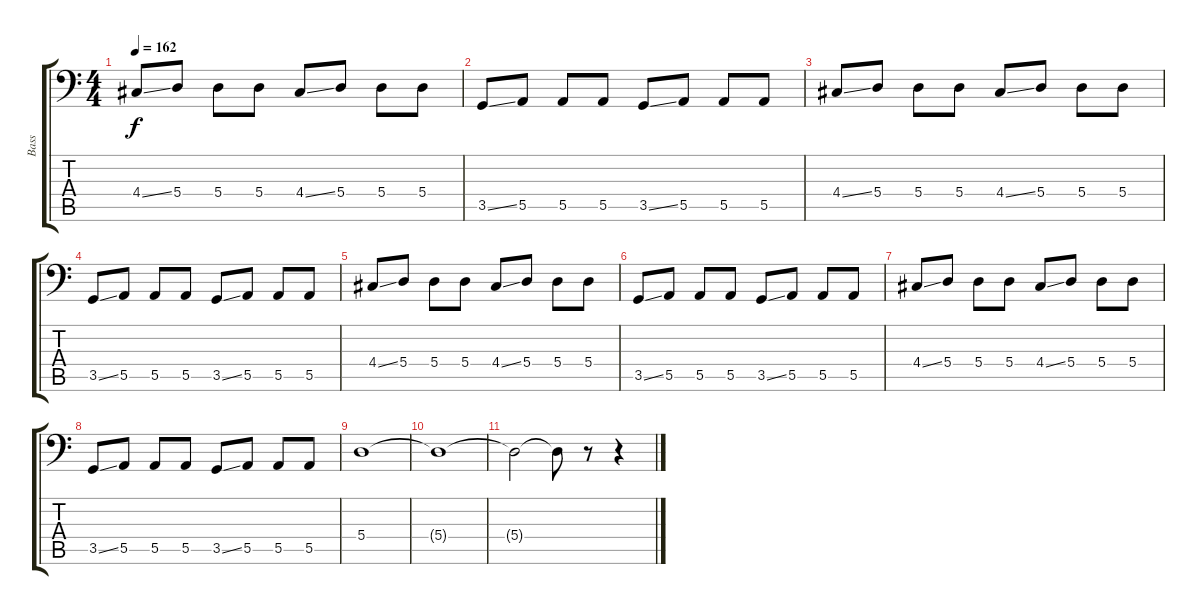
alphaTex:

\track ("Bass" "Bass") {instrument electricbasspick}
\staff {score tabs}
\tuning (C3 G2 D2 A1 E1 B0) {hide}
\ts (4 4)
\tempo 162
\clef f4
\ks c
4.4{ss}.8{dy f} 5.4.8 5.4.8 5.4.8 4.4{ss}.8 5.4.8 5.4.8 5.4.8 |
3.5{ss}.8 5.5.8 5.5.8 5.5.8 3.5{ss}.8 5.5.8 5.5.8 5.5.8 |
4.4{ss}.8 5.4.8 5.4.8 5.4.8 4.4{ss}.8 5.4.8 5.4.8 5.4.8 |
3.5{ss}.8 5.5.8 5.5.8 5.5.8 3.5{ss}.8 5.5.8 5.5.8 5.5.8 |
4.4{ss}.8 5.4.8 5.4.8 5.4.8 4.4{ss}.8 5.4.8 5.4.8 5.4.8 |
3.5{ss}.8 5.5.8 5.5.8 5.5.8 3.5{ss}.8 5.5.8 5.5.8 5.5.8 |
4.4{ss}.8 5.4.8 5.4.8 5.4.8 4.4{ss}.8 5.4.8 5.4.8 5.4.8 |
3.5{ss}.8 5.5.8 5.5.8 5.5.8 3.5{ss}.8 5.5.8 5.5.8 5.5.8 |
5.4.1 |
5.4{t}.1 |
5.4{t}.2 5.4{t}.8 r.8 r.4
